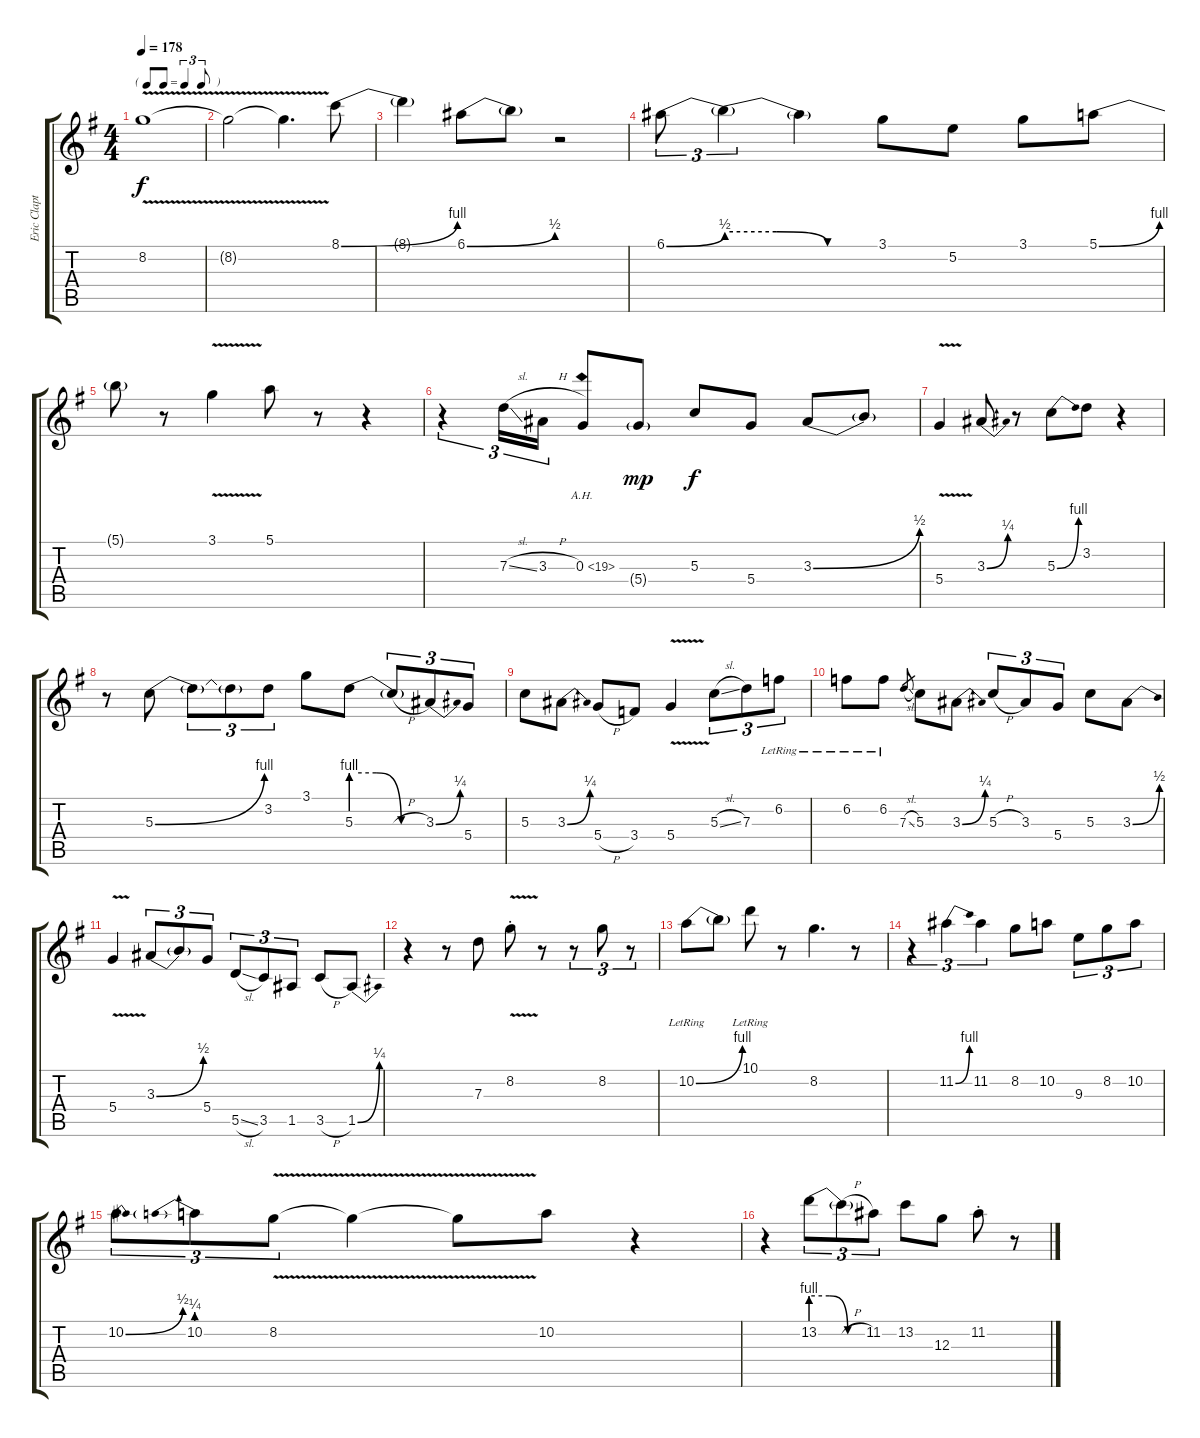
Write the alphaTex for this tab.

\track ("Eric Clapton - Guitar 1" "Eric Clapt") {instrument overdrivenguitar}
\staff {score tabs}
\tuning (E4 B3 G3 D3 A2 E2) {hide}
\ts (4 4)
\tf triplet8th
\tempo 178
\clef g2
\ks g
8.2{v t}.1{dy f} |
8.2{v t}.2 8.2{v t}.4{d} 8.1{be (bend 0 0 60 4)}.8 |
8.1{t}.4 6.1{be (bend 0 0 60 2)}.8 6.1{t}.8 r.2 |
6.1{be (bend 0 0 60 2)}.8{tu (3 2)} 6.1{be (custom 0 2 20 2 40 0 60 0) t}.4{tu (3 2)} 6.1{t}.4 3.1.8 5.2.8 3.1.8 5.1{be (bend 0 0 60 4)}.8 |
5.1{t}.8 r.8 3.1{v}.4 5.1.8 r.8 r.4 |
r.4{tu (3 2)} 7.3{sl}.16{tu (3 2)} 3.3{h}.16{tu (3 2)} 0.3{ah 19}.8 5.4{g}.8{dy mp} 5.3.8{dy f} 5.4.8 3.3{be (bend 0 0 60 2)}.8 3.3{t}.8 |
5.4{v}.4 3.3{be (bend 0 0 60 1)}.8 r.8 5.3{be (bend 0 0 60 4)}.8 3.2.8 r.4 |
r.8 5.3{be (bend 0 0 60 4)}.8 5.3{t}.8{tu (3 2)} 5.3{t}.8{tu (3 2)} 3.2.8{tu (3 2)} 3.1.8 5.3{be (custom 0 4 20 4 40 0 60 0)}.8 5.3{h t}.8{tu (3 2)} 3.3{be (bend 0 0 60 1)}.8{tu (3 2)} 5.4.8{tu (3 2)} |
5.3.8 3.3{be (bend 0 0 60 1)}.8 5.4{h}.8 3.4.8 5.4{v}.4 5.3{sl}.8{tu (3 2)} 7.3.8{tu (3 2)} 6.2{lr}.8{tu (3 2)} |
6.2{lr}.8 6.2{lr}.8 7.3{sl}.8{gr} 5.3.8 3.3{be (bend 0 0 60 1)}.8 5.3{h}.8{tu (3 2)} 3.3.8{tu (3 2)} 5.4.8{tu (3 2)} 5.3.8 3.3{be (bend 0 0 60 2)}.8 |
5.4{v}.4 3.3{be (bend 0 0 60 2)}.8{tu (3 2)} 3.3{t}.8{tu (3 2)} 5.4.8{tu (3 2)} 5.5{sl}.8{tu (3 2)} 3.5.8{tu (3 2)} 1.5.8{tu (3 2)} 3.5{h}.8 1.5{be (bend 0 0 60 1)}.8 |
r.4 r.8 7.3.8 8.2{v st}.8 r.8 r.8{tu (3 2)} 8.2.8{tu (3 2)} r.8{tu (3 2)} |
10.2{be (bend 0 0 60 4) lr}.8 10.2{t}.8 10.1{lr}.8 r.8 8.2.4{d} r.8 |
r.4{tu (3 2)} 11.2{be (bend 0 0 60 4)}.4{tu (3 2)} 11.2.4{tu (3 2)} 8.2.8 10.2.8 9.3.8{tu (3 2)} 8.2.8{tu (3 2)} 10.2.8{tu (3 2)} |
10.2{be (bend 0 0 60 2)}.8{tu (3 2)} 10.2{be (prebend 0 1 60 1)}.8{tu (3 2)} 8.2{v}.8{tu (3 2)} 8.2{v t}.4 8.2{v t}.8 10.2.8 r.4 |
r.4 13.2{be (custom 0 4 20 4 40 0 60 0)}.8{tu (3 2)} 13.2{h t}.8{tu (3 2)} 11.2.8{tu (3 2)} 13.2.8 12.3.8 11.2{st}.8 r.8
